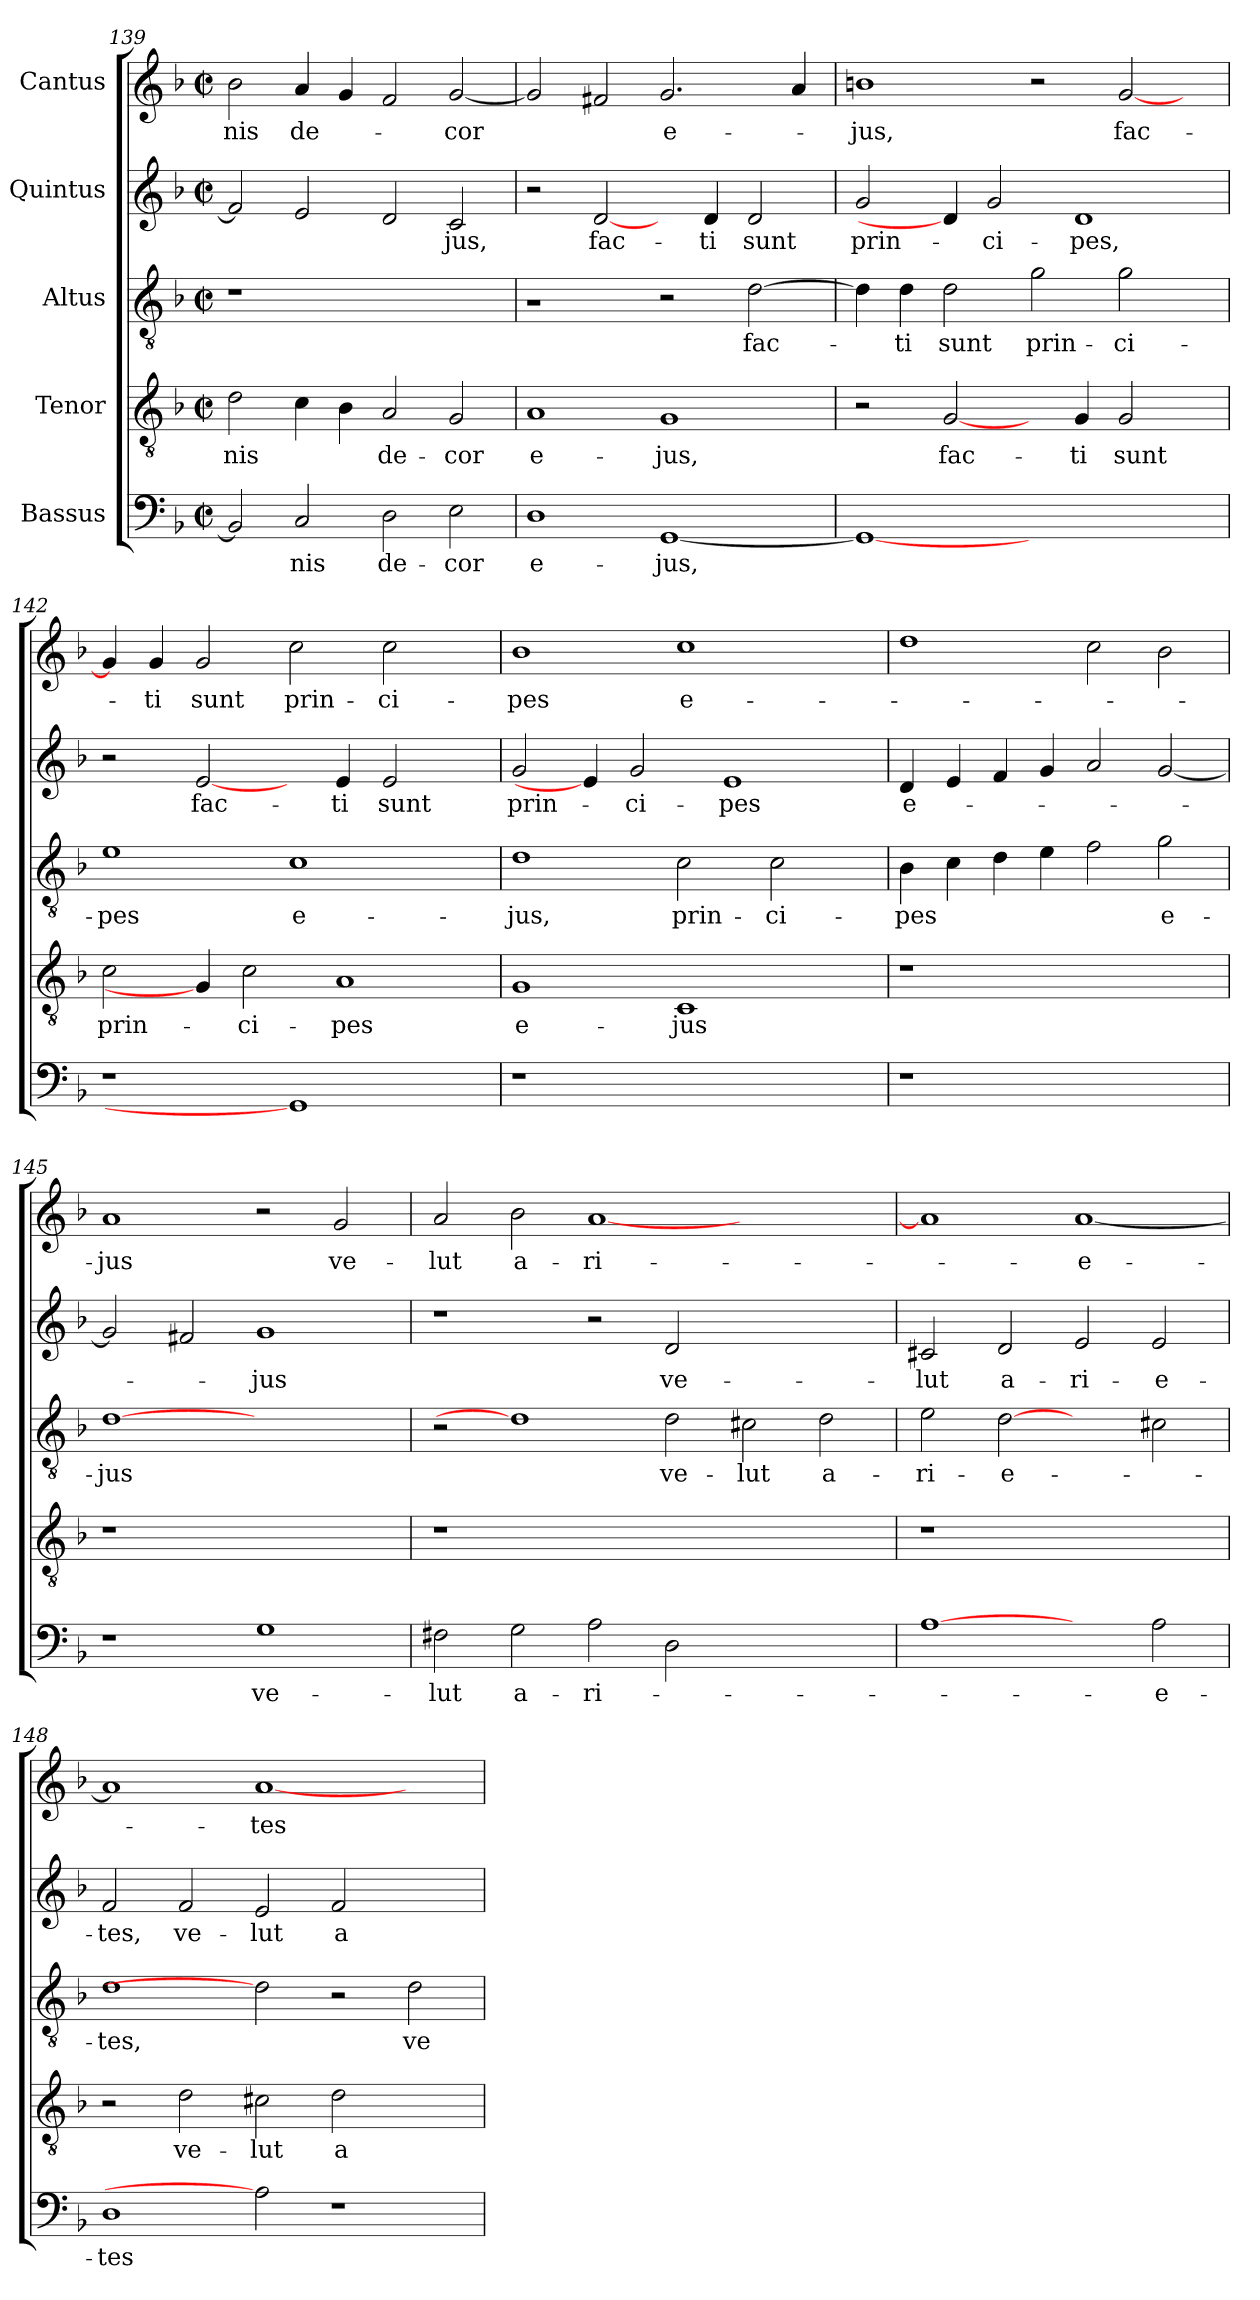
**kern	**text	**kern	**text	**kern	**text	**kern	**text	**kern	**text
*part5	*part5	*part4	*part4	*part3	*part3	*part2	*part2	*part1	*part1
*staff5	*staff5	*staff4	*staff4	*staff3	*staff3	*staff2	*staff2	*staff1	*staff1
*I"Bassus	*	*I"Tenor	*	*I"Altus	*	*I"Quintus	*	*I"Cantus	*
*clefF4	*	*clefGv2	*	*clefGv2	*	*clefG2	*	*clefG2	*
*k[b-]	*	*k[b-]	*	*k[b-]	*	*k[b-]	*	*k[b-]	*
*F:	*	*F:	*	*F:	*	*F:	*	*F:	*
*M2/2	*	*M2/2	*	*M2/2	*	*M2/2	*	*M2/2	*
*met(c|)	*	*met(c|)	*	*met(c|)	*	*met(c|)	*	*met(c|)	*
=139	=139	=139	=139	=139	=139	=139	=139	=139	=139
!	!	!	!LO:LY:b	!	!	!	!	!	!LO:LY:b
2BB-/]	.	2d\	-nis	1r	.	2f/]	.	2b-\	-nis
!	!LO:LY:b	!	!	!	!	!	!	!	!LO:LY:b
2C/	-nis	4c\	.	.	.	2e/	.	4a/	de-
.	.	4B-\	.	.	.	.	.	4g/	.
!	!LO:LY:b	!	!LO:LY:b	!	!	!	!	!	!
2D\	de-	2A/	de-	1ryy	.	2d/	.	2f/	.
!	!LO:LY:b	!	!LO:LY:b	!	!	!	!LO:LY:b	!	!LO:LY:b
2E\	-cor	2G/	-cor	.	.	2c/	-jus,	[2g/	-cor
=140	=140	=140	=140	=140	=140	=140	=140	=140	=140
!	!LO:LY:b	!	!LO:LY:b	!	!	!	!	!	!
1D	e-	1A	e-	1rc	.	2r	.	2g/]	.
!	!	!	!	!	!	!	!LO:LY:b	!	!
.	.	.	.	.	.	[2d/	fac-	2f#X/	.
!	!LO:LY:b	!	!LO:LY:b	!	!	!	!	!	!LO:LY:b
[1GG	-jus,	1G	-jus,	2r	.	4ryy	.	2.g/	e-
!	!	!	!	!	!	!	!LO:LY:b	!	!
.	.	.	.	.	.	4d/	-ti	.	.
!	!	!	!	!	!LO:LY:b	!	!LO:LY:b	!	!
.	.	.	.	[2d\	fac-	2d/	sunt	.	.
.	.	.	.	.	.	.	.	4a/	.
=141	=141	=141	=141	=141	=141	=141	=141	=141	=141
!	!	!	!	!	!	!	!LO:LY:b	!	!LO:LY:b
1GG_	.	2r	.	4d\]	.	2g/	prin-	1bn	-jus,
!	!	!	!	!	!LO:LY:b	!	!	!	!
.	.	.	.	4d\	-ti	.	.	.	.
!	!	!	!LO:LY:b	!	!LO:LY:b	!	!	!	!
.	.	[2G/	fac-	2d\	sunt	4d/]	.	.	.
!	!	!	!	!	!	!	!LO:LY:b	!	!
.	.	.	.	.	.	2g/	-ci-	.	.
!	!	!	!	!	!LO:LY:b	!	!	!	!
1ryy	.	4ryy	.	2g\	prin-	.	.	2r	.
!	!	!	!LO:LY:b	!	!	!	!LO:LY:b	!	!
.	.	4G/	-ti	.	.	1d	-pes,	.	.
!	!	!	!LO:LY:b	!	!LO:LY:b	!	!	!	!LO:LY:b
.	.	2G/	sunt	2g\	-ci-	.	.	[2g/	fac-
4ryy	.	4ryy	.	4ryy	.	.	.	4ryy	.
!!LO:LB:g=z
=142	=142	=142	=142	=142	=142	=142	=142	=142	=142
!	!	!	!LO:LY:b	!	!LO:LY:b	!	!	!	!
1r	.	2c\	prin-	1e	-pes	2r	.	4g/]	.
!	!	!	!	!	!	!	!	!	!LO:LY:b
.	.	.	.	.	.	.	.	4g/	-ti
!	!	!	!	!	!	!	!LO:LY:b	!	!LO:LY:b
.	.	4G/]	.	.	.	[2e/	fac-	2g/	sunt
!	!	!	!LO:LY:b	!	!	!	!	!	!
.	.	2c\	-ci-	.	.	.	.	.	.
!	!	!	!	!	!LO:LY:b	!	!	!	!LO:LY:b
1GG]	.	.	.	1c	e-	4ryy	.	2cc\	prin-
!	!	!	!LO:LY:b	!	!	!	!LO:LY:b	!	!
.	.	1A	-pes	.	.	4e/	-ti	.	.
!	!	!	!	!	!	!	!LO:LY:b	!	!LO:LY:b
.	.	.	.	.	.	2e/	sunt	2cc\	-ci-
4ryy	.	.	.	4ryy	.	4ryy	.	4ryy	.
=143	=143	=143	=143	=143	=143	=143	=143	=143	=143
!	!	!	!LO:LY:b	!	!LO:LY:b	!	!LO:LY:b	!	!LO:LY:b
1r	.	1G	e-	1d	-jus,	2g/	prin-	1b-	-pes
.	.	.	.	.	.	4e/]	.	.	.
!	!	!	!	!	!	!	!LO:LY:b	!	!
.	.	.	.	.	.	2g/	-ci-	.	.
!	!	!	!LO:LY:b	!	!LO:LY:b	!	!	!	!LO:LY:b
1ryy	.	1C	-jus	2c\	prin-	.	.	1cc	e-
!	!	!	!	!	!	!	!LO:LY:b	!	!
.	.	.	.	.	.	1e	-pes	.	.
!	!	!	!	!	!LO:LY:b	!	!	!	!
.	.	.	.	2c\	-ci-	.	.	.	.
4ryy	.	4ryy	.	4ryy	.	.	.	4ryy	.
=144	=144	=144	=144	=144	=144	=144	=144	=144	=144
!	!	!	!	!	!LO:LY:b	!	!LO:LY:b	!	!
1r	.	1r	.	4B-\	-pes	4d/	e-	1dd	.
.	.	.	.	4c\	.	4e/	.	.	.
.	.	.	.	4d\	.	4f/	.	.	.
.	.	.	.	4e\	.	4g/	.	.	.
1ryy	.	1ryy	.	2f\	.	2a/	.	2cc\	.
!	!	!	!	!	!LO:LY:b	!	!	!	!
.	.	.	.	2g\	e-	[2g/	.	2b-\	.
=145	=145	=145	=145	=145	=145	=145	=145	=145	=145
!	!	!	!	!	!LO:LY:b	!	!	!	!LO:LY:b
1r	.	1r	.	[1d	-jus	2g/]	.	1a	-jus
.	.	.	.	.	.	2f#X/	.	.	.
!	!LO:LY:b	!	!	!	!	!	!LO:LY:b	!	!
1G	ve-	1ryy	.	1ryy	.	1g	-jus	2r	.
!	!	!	!	!	!	!	!	!	!LO:LY:b
.	.	.	.	.	.	.	.	2g/	ve-
=146	=146	=146	=146	=146	=146	=146	=146	=146	=146
!	!LO:LY:b	!	!	!	!	!	!	!	!LO:LY:b
2F#X\	-lut	1r	.	2r	.	1r	.	2a/	-lut
!	!LO:LY:b	!	!	!	!	!	!	!	!LO:LY:b
2G\	a-	.	.	1d]	.	.	.	2b-\	a-
!	!LO:LY:b	!	!	!	!	!	!	!	!LO:LY:b
2A\	-ri-	0ryy	.	.	.	2r	.	[1a	-ri-
!	!	!	!	!	!LO:LY:b	!	!LO:LY:b	!	!
2D\	.	.	.	2d\	ve-	2d/	ve-	.	.
!	!	!	!	!	!LO:LY:b	!	!	!	!
1ryy	.	.	.	2c#X\	-lut	1ryy	.	1ryy	.
!	!	!	!	!	!LO:LY:b	!	!	!	!
.	.	.	.	2d\	a-	.	.	.	.
=147	=147	=147	=147	=147	=147	=147	=147	=147	=147
!	!	!	!	!	!LO:LY:b	!	!LO:LY:b	!	!
[1A	.	1r	.	2e\	-ri-	2c#X/	-lut	1a]	.
!	!	!	!	!	!LO:LY:b	!	!LO:LY:b	!	!
.	.	.	.	[2d	-e-	2d/	a-	.	.
!	!	!	!	!	!	!	!LO:LY:b	!	!LO:LY:b
2ryy	.	1ryy	.	2ryy	.	2e/	-ri-	[1a	-e-
!	!LO:LY:b	!	!	!	!	!	!LO:LY:b	!	!
2A\	-e-	.	.	2c#X\	.	2e/	-e-	.	.
!!LO:LB:g=z
=148	=148	=148	=148	=148	=148	=148	=148	=148	=148
!	!LO:LY:b	!	!	!	!LO:LY:b	!	!LO:LY:b	!	!
1D	-tes	2r	.	1d	-tes,	2f/	-tes,	1a]	.
!	!	!	!LO:LY:b	!	!	!	!LO:LY:b	!	!
.	.	2d\	ve-	.	.	2f/	ve-	.	.
!	!	!	!LO:LY:b	!	!	!	!LO:LY:b	!	!LO:LY:b
2A]	.	2c#X\	-lut	2d]	.	2e/	-lut	[1a	-tes
!	!	!	!LO:LY:b	!	!	!	!LO:LY:b	!	!
1r	.	2d\	a-	2r	.	2f/	a-	.	.
!	!	!	!	!	!LO:LY:b	!	!	!	!
.	.	2ryy	.	2d\	ve-	2ryy	.	2ryy	.
=	=	=	=	=	=	=	=	=	=
*-	*-	*-	*-	*-	*-	*-	*-	*-	*-
